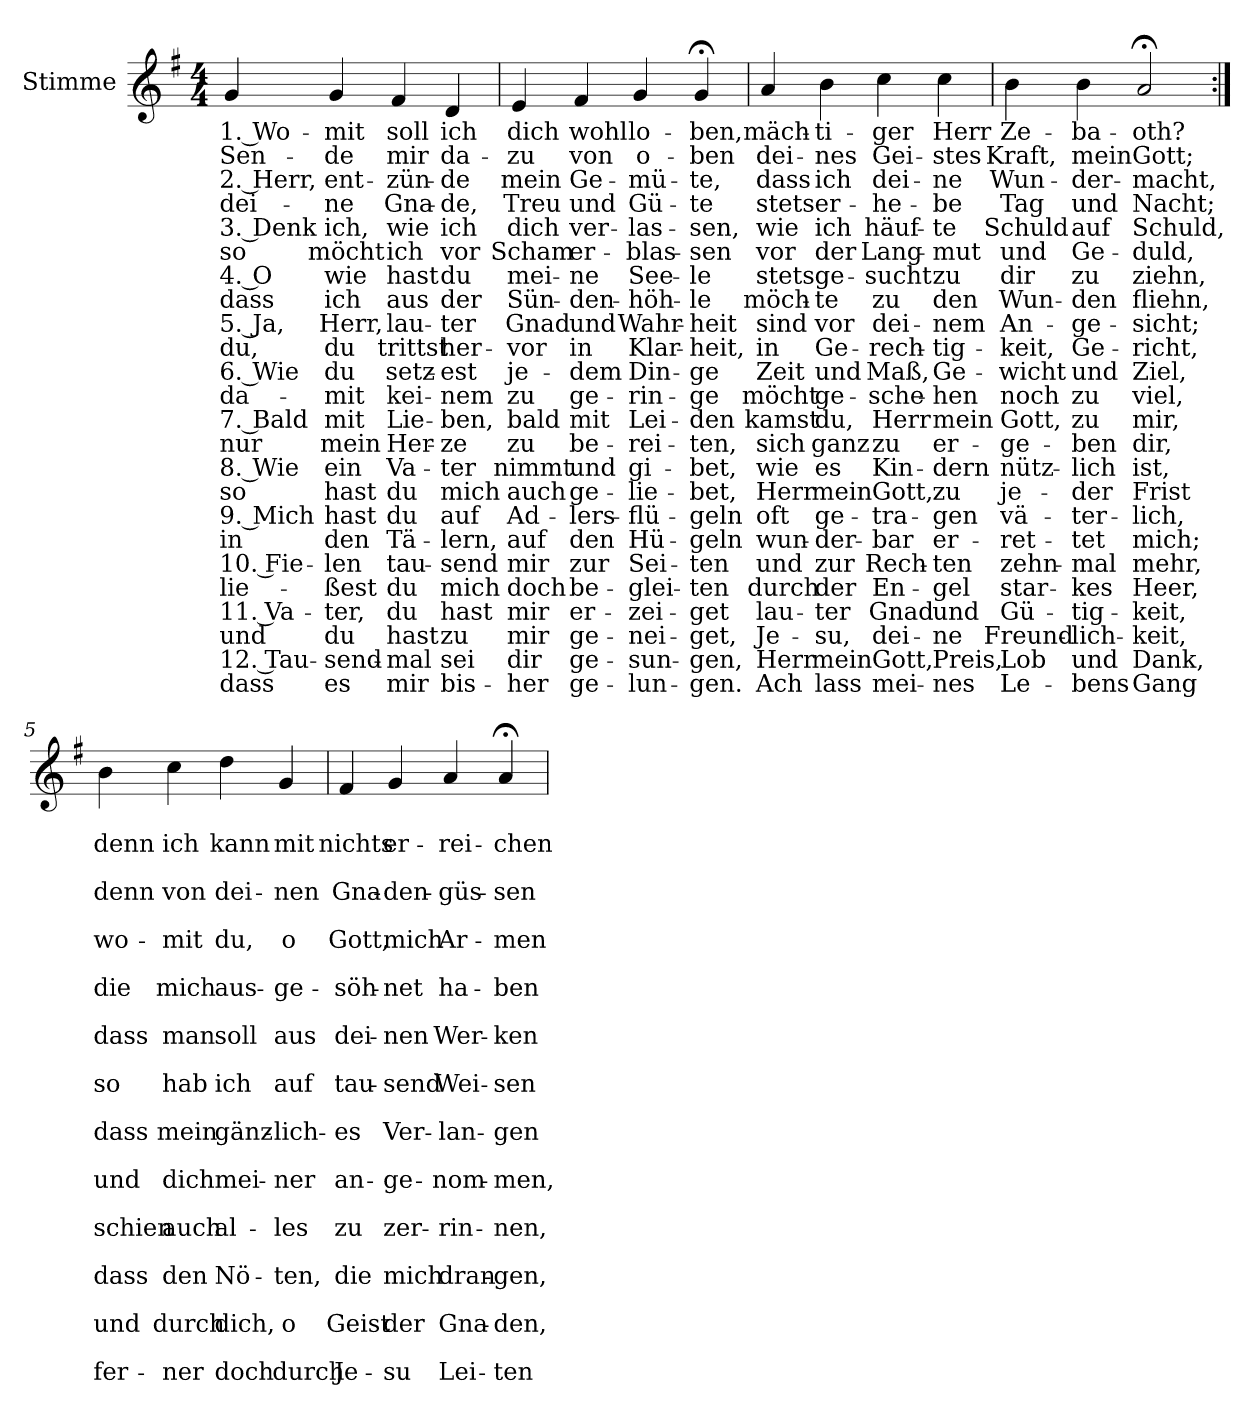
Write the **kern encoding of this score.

**kern	**text	**text	**text	**text	**text	**text	**text	**text	**text	**text	**text	**text	**text	**text	**text	**text	**text	**text	**text	**text	**text	**text	**text	**text
*part1	*part1	*part1	*part1	*part1	*part1	*part1	*part1	*part1	*part1	*part1	*part1	*part1	*part1	*part1	*part1	*part1	*part1	*part1	*part1	*part1	*part1	*part1	*part1	*part1
*staff1	*staff1	*staff1	*staff1	*staff1	*staff1	*staff1	*staff1	*staff1	*staff1	*staff1	*staff1	*staff1	*staff1	*staff1	*staff1	*staff1	*staff1	*staff1	*staff1	*staff1	*staff1	*staff1	*staff1	*staff1
*I"Stimme	*	*	*	*	*	*	*	*	*	*	*	*	*	*	*	*	*	*	*	*	*	*	*	*
*I'St.	*	*	*	*	*	*	*	*	*	*	*	*	*	*	*	*	*	*	*	*	*	*	*	*
*clefG2	*	*	*	*	*	*	*	*	*	*	*	*	*	*	*	*	*	*	*	*	*	*	*	*
*k[f#]	*	*	*	*	*	*	*	*	*	*	*	*	*	*	*	*	*	*	*	*	*	*	*	*
*M4/4	*	*	*	*	*	*	*	*	*	*	*	*	*	*	*	*	*	*	*	*	*	*	*	*
=1	=1	=1	=1	=1	=1	=1	=1	=1	=1	=1	=1	=1	=1	=1	=1	=1	=1	=1	=1	=1	=1	=1	=1	=1
!	!LO:LY:b	!LO:LY:b	!LO:LY:b	!LO:LY:b	!LO:LY:b	!LO:LY:b	!LO:LY:b	!LO:LY:b	!LO:LY:b	!LO:LY:b	!LO:LY:b	!LO:LY:b	!LO:LY:b	!LO:LY:b	!LO:LY:b	!LO:LY:b	!LO:LY:b	!LO:LY:b	!LO:LY:b	!LO:LY:b	!LO:LY:b	!LO:LY:b	!LO:LY:b	!LO:LY:b
4g/	1. Wo-	Sen-	2. Herr,	dei-	3. Denk	so	4. O	dass	5. Ja,	du,	6. Wie	da-	7. Bald	nur	8. Wie	so	9. Mich	in	10. Fie-	lie-	11. Va-	und	12. Tau-	dass
!	!LO:LY:b	!LO:LY:b	!LO:LY:b	!LO:LY:b	!LO:LY:b	!LO:LY:b	!LO:LY:b	!LO:LY:b	!LO:LY:b	!LO:LY:b	!LO:LY:b	!LO:LY:b	!LO:LY:b	!LO:LY:b	!LO:LY:b	!LO:LY:b	!LO:LY:b	!LO:LY:b	!LO:LY:b	!LO:LY:b	!LO:LY:b	!LO:LY:b	!LO:LY:b	!LO:LY:b
4g/	-mit	-de	ent-	-ne	ich,	möcht	wie	ich	Herr,	du	du	-mit	mit	mein	ein	hast	hast	den	-len	-ßest	-ter,	du	-send-	es
!	!LO:LY:b	!LO:LY:b	!LO:LY:b	!LO:LY:b	!LO:LY:b	!LO:LY:b	!LO:LY:b	!LO:LY:b	!LO:LY:b	!LO:LY:b	!LO:LY:b	!LO:LY:b	!LO:LY:b	!LO:LY:b	!LO:LY:b	!LO:LY:b	!LO:LY:b	!LO:LY:b	!LO:LY:b	!LO:LY:b	!LO:LY:b	!LO:LY:b	!LO:LY:b	!LO:LY:b
4f#/	soll	mir	-zün-	Gna-	wie	ich	hast	aus	lau-	trittst	setz-	kei-	Lie-	Her-	Va-	du	du	Tä-	tau-	du	du	hast	-mal	mir
!	!LO:LY:b	!LO:LY:b	!LO:LY:b	!LO:LY:b	!LO:LY:b	!LO:LY:b	!LO:LY:b	!LO:LY:b	!LO:LY:b	!LO:LY:b	!LO:LY:b	!LO:LY:b	!LO:LY:b	!LO:LY:b	!LO:LY:b	!LO:LY:b	!LO:LY:b	!LO:LY:b	!LO:LY:b	!LO:LY:b	!LO:LY:b	!LO:LY:b	!LO:LY:b	!LO:LY:b
4d/	ich	da-	-de	-de,	ich	vor	du	der	-ter	her-	-est	-nem	-ben,	-ze	-ter	mich	auf	-lern,	-send	mich	hast	zu	sei	bis-
=2	=2	=2	=2	=2	=2	=2	=2	=2	=2	=2	=2	=2	=2	=2	=2	=2	=2	=2	=2	=2	=2	=2	=2	=2
!	!LO:LY:b	!LO:LY:b	!LO:LY:b	!LO:LY:b	!LO:LY:b	!LO:LY:b	!LO:LY:b	!LO:LY:b	!LO:LY:b	!LO:LY:b	!LO:LY:b	!LO:LY:b	!LO:LY:b	!LO:LY:b	!LO:LY:b	!LO:LY:b	!LO:LY:b	!LO:LY:b	!LO:LY:b	!LO:LY:b	!LO:LY:b	!LO:LY:b	!LO:LY:b	!LO:LY:b
4e/	dich	-zu	mein	Treu	dich	Scham	mei-	Sün-	Gnad	-vor	je-	zu	bald	zu	nimmt	auch	Ad-	auf	mir	doch	mir	mir	dir	-her
!	!LO:LY:b	!LO:LY:b	!LO:LY:b	!LO:LY:b	!LO:LY:b	!LO:LY:b	!LO:LY:b	!LO:LY:b	!LO:LY:b	!LO:LY:b	!LO:LY:b	!LO:LY:b	!LO:LY:b	!LO:LY:b	!LO:LY:b	!LO:LY:b	!LO:LY:b	!LO:LY:b	!LO:LY:b	!LO:LY:b	!LO:LY:b	!LO:LY:b	!LO:LY:b	!LO:LY:b
4f#/	wohl	von	Ge-	und	ver-	er-	-ne	-den-	und	in	-dem	ge-	mit	be-	und	ge-	-lers-	den	zur	be-	er-	ge-	ge-	ge-
!	!LO:LY:b	!LO:LY:b	!LO:LY:b	!LO:LY:b	!LO:LY:b	!LO:LY:b	!LO:LY:b	!LO:LY:b	!LO:LY:b	!LO:LY:b	!LO:LY:b	!LO:LY:b	!LO:LY:b	!LO:LY:b	!LO:LY:b	!LO:LY:b	!LO:LY:b	!LO:LY:b	!LO:LY:b	!LO:LY:b	!LO:LY:b	!LO:LY:b	!LO:LY:b	!LO:LY:b
4g/	lo-	o-	-mü-	Gü-	-las-	-blas-	See-	-höh-	Wahr-	Klar-	Din-	-rin-	Lei-	-rei-	gi-	-lie-	-flü-	Hü-	Sei-	-glei-	-zei-	-nei-	-sun-	-lun-
!	!LO:LY:b	!LO:LY:b	!LO:LY:b	!LO:LY:b	!LO:LY:b	!LO:LY:b	!LO:LY:b	!LO:LY:b	!LO:LY:b	!LO:LY:b	!LO:LY:b	!LO:LY:b	!LO:LY:b	!LO:LY:b	!LO:LY:b	!LO:LY:b	!LO:LY:b	!LO:LY:b	!LO:LY:b	!LO:LY:b	!LO:LY:b	!LO:LY:b	!LO:LY:b	!LO:LY:b
4g;</	-ben,	-ben	-te,	-te	-sen,	-sen	-le	-le	-heit	-heit,	-ge	-ge	-den	-ten,	-bet,	-bet,	-geln	-geln	-ten	-ten	-get	-get,	-gen,	-gen.
=3	=3	=3	=3	=3	=3	=3	=3	=3	=3	=3	=3	=3	=3	=3	=3	=3	=3	=3	=3	=3	=3	=3	=3	=3
!	!LO:LY:b	!LO:LY:b	!LO:LY:b	!LO:LY:b	!LO:LY:b	!LO:LY:b	!LO:LY:b	!LO:LY:b	!LO:LY:b	!LO:LY:b	!LO:LY:b	!LO:LY:b	!LO:LY:b	!LO:LY:b	!LO:LY:b	!LO:LY:b	!LO:LY:b	!LO:LY:b	!LO:LY:b	!LO:LY:b	!LO:LY:b	!LO:LY:b	!LO:LY:b	!LO:LY:b
4a/	mäch-	dei-	dass	stets	wie	vor	stets	möch-	sind	in	Zeit	möcht	kamst	sich	wie	Herr	oft	wun-	und	durch	lau-	Je-	Herr	Ach
!	!LO:LY:b	!LO:LY:b	!LO:LY:b	!LO:LY:b	!LO:LY:b	!LO:LY:b	!LO:LY:b	!LO:LY:b	!LO:LY:b	!LO:LY:b	!LO:LY:b	!LO:LY:b	!LO:LY:b	!LO:LY:b	!LO:LY:b	!LO:LY:b	!LO:LY:b	!LO:LY:b	!LO:LY:b	!LO:LY:b	!LO:LY:b	!LO:LY:b	!LO:LY:b	!LO:LY:b
4b\	-ti-	-nes	ich	er-	ich	der	ge-	-te	vor	Ge-	und	ge-	du,	ganz	es	mein	ge-	-der-	zur	der	-ter	-su,	mein	lass
!	!LO:LY:b	!LO:LY:b	!LO:LY:b	!LO:LY:b	!LO:LY:b	!LO:LY:b	!LO:LY:b	!LO:LY:b	!LO:LY:b	!LO:LY:b	!LO:LY:b	!LO:LY:b	!LO:LY:b	!LO:LY:b	!LO:LY:b	!LO:LY:b	!LO:LY:b	!LO:LY:b	!LO:LY:b	!LO:LY:b	!LO:LY:b	!LO:LY:b	!LO:LY:b	!LO:LY:b
4cc\	-ger	Gei-	dei-	-he-	häuf-	Lang-	-sucht	zu	dei-	-rech-	Maß,	-sche-	Herr	zu	Kin-	Gott,	-tra-	-bar	Rech-	En-	Gnad	dei-	Gott,	mei-
!	!LO:LY:b	!LO:LY:b	!LO:LY:b	!LO:LY:b	!LO:LY:b	!LO:LY:b	!LO:LY:b	!LO:LY:b	!LO:LY:b	!LO:LY:b	!LO:LY:b	!LO:LY:b	!LO:LY:b	!LO:LY:b	!LO:LY:b	!LO:LY:b	!LO:LY:b	!LO:LY:b	!LO:LY:b	!LO:LY:b	!LO:LY:b	!LO:LY:b	!LO:LY:b	!LO:LY:b
4cc\	Herr	-stes	-ne	-be	-te	-mut	zu	den	-nem	-tig-	Ge-	-hen	mein	er-	-dern	zu	-gen	er-	-ten	-gel	und	-ne	Preis,	-nes
!!LO:PB:g=z
=4	=4	=4	=4	=4	=4	=4	=4	=4	=4	=4	=4	=4	=4	=4	=4	=4	=4	=4	=4	=4	=4	=4	=4	=4
!	!LO:LY:b	!LO:LY:b	!LO:LY:b	!LO:LY:b	!LO:LY:b	!LO:LY:b	!LO:LY:b	!LO:LY:b	!LO:LY:b	!LO:LY:b	!LO:LY:b	!LO:LY:b	!LO:LY:b	!LO:LY:b	!LO:LY:b	!LO:LY:b	!LO:LY:b	!LO:LY:b	!LO:LY:b	!LO:LY:b	!LO:LY:b	!LO:LY:b	!LO:LY:b	!LO:LY:b
4b\	Ze-	Kraft,	Wun-	Tag	Schuld	und	dir	Wun-	An-	-keit,	-wicht	noch	Gott,	-ge-	nütz-	je-	vä-	-ret-	zehn-	star-	Gü-	Freund-	Lob	Le-
!	!LO:LY:b	!LO:LY:b	!LO:LY:b	!LO:LY:b	!LO:LY:b	!LO:LY:b	!LO:LY:b	!LO:LY:b	!LO:LY:b	!LO:LY:b	!LO:LY:b	!LO:LY:b	!LO:LY:b	!LO:LY:b	!LO:LY:b	!LO:LY:b	!LO:LY:b	!LO:LY:b	!LO:LY:b	!LO:LY:b	!LO:LY:b	!LO:LY:b	!LO:LY:b	!LO:LY:b
4b\	-ba-	mein	-der-	und	auf	Ge-	zu	-den	-ge-	Ge-	und	zu	zu	-ben	-lich	-der	-ter-	-tet	-mal	-kes	-tig-	-lich-	und	-bens
!	!LO:LY:b	!LO:LY:b	!LO:LY:b	!LO:LY:b	!LO:LY:b	!LO:LY:b	!LO:LY:b	!LO:LY:b	!LO:LY:b	!LO:LY:b	!LO:LY:b	!LO:LY:b	!LO:LY:b	!LO:LY:b	!LO:LY:b	!LO:LY:b	!LO:LY:b	!LO:LY:b	!LO:LY:b	!LO:LY:b	!LO:LY:b	!LO:LY:b	!LO:LY:b	!LO:LY:b
2a;</	-oth?	Gott;	-macht,	Nacht;	Schuld,	-duld,	ziehn,	fliehn,	-sicht;	-richt,	Ziel,	viel,	mir,	dir,	ist,	Frist	-lich,	mich;	mehr,	Heer,	-keit,	-keit,	Dank,	Gang
=5:|!	=5:|!	=5:|!	=5:|!	=5:|!	=5:|!	=5:|!	=5:|!	=5:|!	=5:|!	=5:|!	=5:|!	=5:|!	=5:|!	=5:|!	=5:|!	=5:|!	=5:|!	=5:|!	=5:|!	=5:|!	=5:|!	=5:|!	=5:|!	=5:|!
!	!	!LO:LY:b	!	!LO:LY:b	!	!LO:LY:b	!	!LO:LY:b	!	!LO:LY:b	!	!LO:LY:b	!	!LO:LY:b	!	!LO:LY:b	!	!LO:LY:b	!	!LO:LY:b	!	!LO:LY:b	!	!LO:LY:b
4b\	.	denn	.	denn	.	wo-	.	die	.	dass	.	so	.	dass	.	und	.	schien	.	dass	.	und	.	fer-
!	!	!LO:LY:b	!	!LO:LY:b	!	!LO:LY:b	!	!LO:LY:b	!	!LO:LY:b	!	!LO:LY:b	!	!LO:LY:b	!	!LO:LY:b	!	!LO:LY:b	!	!LO:LY:b	!	!LO:LY:b	!	!LO:LY:b
4cc\	.	ich	.	von	.	-mit	.	mich	.	man	.	hab	.	mein	.	dich	.	auch	.	den	.	durch	.	-ner
!	!	!LO:LY:b	!	!LO:LY:b	!	!LO:LY:b	!	!LO:LY:b	!	!LO:LY:b	!	!LO:LY:b	!	!LO:LY:b	!	!LO:LY:b	!	!LO:LY:b	!	!LO:LY:b	!	!LO:LY:b	!	!LO:LY:b
4dd\	.	kann	.	dei-	.	du,	.	aus-	.	soll	.	ich	.	gänz-	.	mei-	.	al-	.	Nö-	.	dich,	.	doch
!	!	!LO:LY:b	!	!LO:LY:b	!	!LO:LY:b	!	!LO:LY:b	!	!LO:LY:b	!	!LO:LY:b	!	!LO:LY:b	!	!LO:LY:b	!	!LO:LY:b	!	!LO:LY:b	!	!LO:LY:b	!	!LO:LY:b
4g/	.	mit	.	-nen	.	o	.	-ge-	.	aus	.	auf	.	-lich-	.	-ner	.	-les	.	-ten,	.	o	.	durch
=6	=6	=6	=6	=6	=6	=6	=6	=6	=6	=6	=6	=6	=6	=6	=6	=6	=6	=6	=6	=6	=6	=6	=6	=6
!	!	!LO:LY:b	!	!LO:LY:b	!	!LO:LY:b	!	!LO:LY:b	!	!LO:LY:b	!	!LO:LY:b	!	!LO:LY:b	!	!LO:LY:b	!	!LO:LY:b	!	!LO:LY:b	!	!LO:LY:b	!	!LO:LY:b
4f#/	.	nichts	.	Gna-	.	Gott,	.	-söh-	.	dei-	.	tau-	.	-es	.	an-	.	zu	.	die	.	Geist	.	Je-
!	!	!LO:LY:b	!	!LO:LY:b	!	!LO:LY:b	!	!LO:LY:b	!	!LO:LY:b	!	!LO:LY:b	!	!LO:LY:b	!	!LO:LY:b	!	!LO:LY:b	!	!LO:LY:b	!	!LO:LY:b	!	!LO:LY:b
4g/	.	er-	.	-den-	.	mich	.	-net	.	-nen	.	-send	.	Ver-	.	-ge-	.	zer-	.	mich	.	der	.	-su
!	!	!LO:LY:b	!	!LO:LY:b	!	!LO:LY:b	!	!LO:LY:b	!	!LO:LY:b	!	!LO:LY:b	!	!LO:LY:b	!	!LO:LY:b	!	!LO:LY:b	!	!LO:LY:b	!	!LO:LY:b	!	!LO:LY:b
4a/	.	-rei-	.	-güs-	.	Ar-	.	ha-	.	Wer-	.	Wei-	.	-lan-	.	-nom-	.	-rin-	.	dran-	.	Gna-	.	Lei-
!	!	!LO:LY:b	!	!LO:LY:b	!	!LO:LY:b	!	!LO:LY:b	!	!LO:LY:b	!	!LO:LY:b	!	!LO:LY:b	!	!LO:LY:b	!	!LO:LY:b	!	!LO:LY:b	!	!LO:LY:b	!	!LO:LY:b
4a;</	.	-chen	.	-sen	.	-men	.	-ben	.	-ken	.	-sen	.	-gen	.	-men,	.	-nen,	.	-gen,	.	-den,	.	-ten
=	=	=	=	=	=	=	=	=	=	=	=	=	=	=	=	=	=	=	=	=	=	=	=	=
*-	*-	*-	*-	*-	*-	*-	*-	*-	*-	*-	*-	*-	*-	*-	*-	*-	*-	*-	*-	*-	*-	*-	*-	*-
